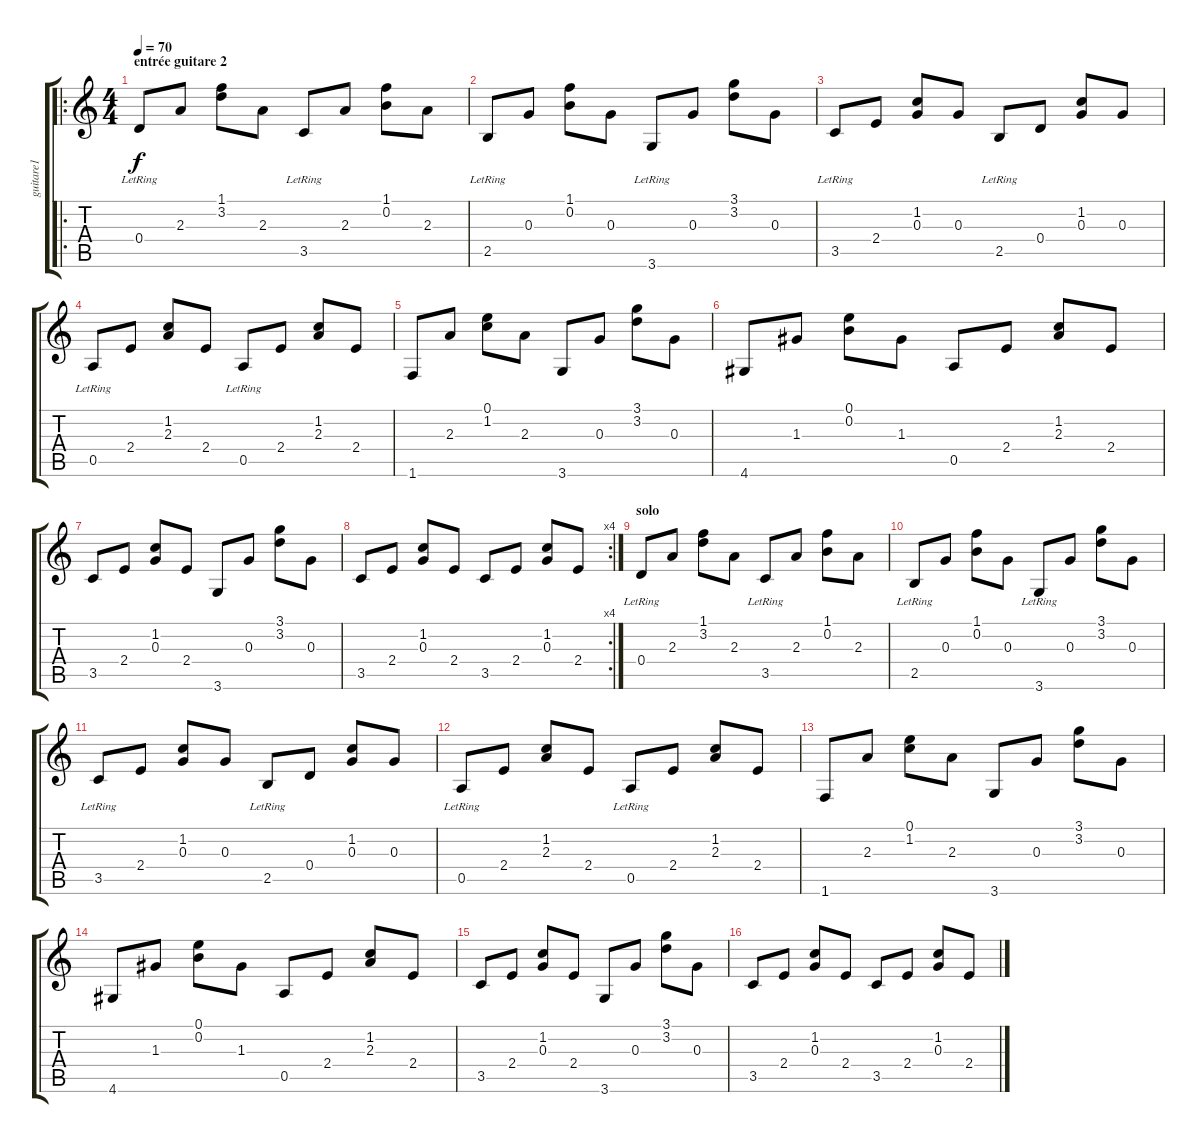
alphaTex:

\track ("guitare1" "guitare1") {instrument acousticguitarsteel}
\staff {score tabs}
\tuning (E4 B3 G3 D3 A2 E2) {hide}
\ro
\ts (4 4)
\section ("" "entrée guitare 2")
\tempo 70
\clef g2
\ks c
0.4{lr}.8{dy f} 2.3.8 (1.1 3.2).8 2.3.8 3.5{lr}.8 2.3.8 (1.1 0.2).8 2.3.8 |
2.5{lr}.8 0.3.8 (1.1 0.2).8 0.3.8 3.6{lr}.8 0.3.8 (3.1 3.2).8 0.3.8 |
3.5{lr}.8 2.4.8 (1.2 0.3).8 0.3.8 2.5{lr}.8 0.4.8 (1.2 0.3).8 0.3.8 |
0.5{lr}.8 2.4.8 (1.2 2.3).8 2.4.8 0.5{lr}.8 2.4.8 (1.2 2.3).8 2.4.8 |
1.6.8 2.3.8 (0.1 1.2).8 2.3.8 3.6.8 0.3.8 (3.1 3.2).8 0.3.8 |
4.6.8 1.3.8 (0.1 0.2).8 1.3.8 0.5.8 2.4.8 (1.2 2.3).8 2.4.8 |
3.5.8 2.4.8 (1.2 0.3).8 2.4.8 3.6.8 0.3.8 (3.1 3.2).8 0.3.8 |
\rc 4
3.5.8 2.4.8 (1.2 0.3).8 2.4.8 3.5.8 2.4.8 (1.2 0.3).8 2.4.8 |
\section ("" "solo")
0.4{lr}.8 2.3.8 (1.1 3.2).8 2.3.8 3.5{lr}.8 2.3.8 (1.1 0.2).8 2.3.8 |
2.5{lr}.8 0.3.8 (1.1 0.2).8 0.3.8 3.6{lr}.8 0.3.8 (3.1 3.2).8 0.3.8 |
3.5{lr}.8 2.4.8 (1.2 0.3).8 0.3.8 2.5{lr}.8 0.4.8 (1.2 0.3).8 0.3.8 |
0.5{lr}.8 2.4.8 (1.2 2.3).8 2.4.8 0.5{lr}.8 2.4.8 (1.2 2.3).8 2.4.8 |
1.6.8 2.3.8 (0.1 1.2).8 2.3.8 3.6.8 0.3.8 (3.1 3.2).8 0.3.8 |
4.6.8 1.3.8 (0.1 0.2).8 1.3.8 0.5.8 2.4.8 (1.2 2.3).8 2.4.8 |
3.5.8 2.4.8 (1.2 0.3).8 2.4.8 3.6.8 0.3.8 (3.1 3.2).8 0.3.8 |
3.5.8 2.4.8 (1.2 0.3).8 2.4.8 3.5.8 2.4.8 (1.2 0.3).8 2.4.8
